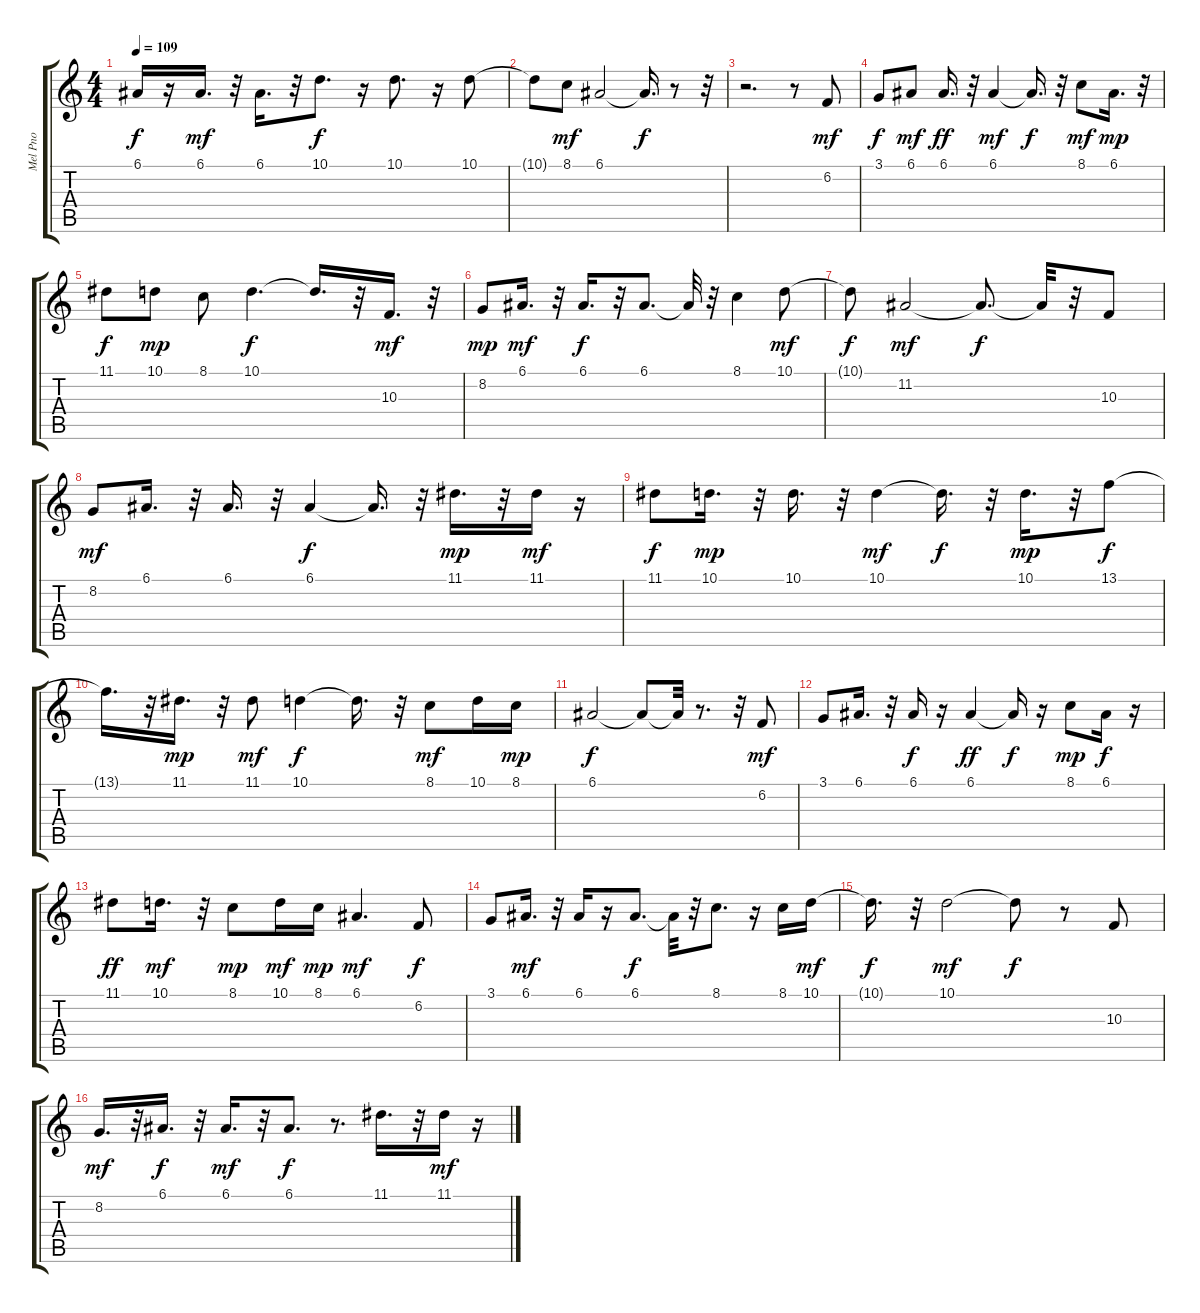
\track ("Mel Pno" "Mel Pno") {instrument flute}
\staff {score tabs}
\tuning (E4 B3 G3 D3 A2 E2) {hide}
\ts (4 4)
\tempo 109
\clef g2
\ks c
6.1{t}.16{dy f} r.16 6.1.16{d dy mf} r.32 6.1.16{d} r.32 10.1.8{d dy f} r.16 10.1.8{d} r.16 10.1.8 |
10.1{t}.8 8.1.8{dy mf} 6.1.2 6.1{t}.16{d dy f} r.8 r.32 |
r.2{d} r.8 6.2.8{dy mf} |
3.1.8{dy f} 6.1.8{dy mf} 6.1.16{d dy ff} r.32 6.1.4{dy mf} 6.1{t}.16{d dy f} r.32 8.1.8{dy mf} 6.1.16{d dy mp} r.32 |
11.1.8{dy f} 10.1.8{dy mp} 8.1.8 10.1.4{d dy f} 10.1{t}.16{d} r.32 10.3.16{d dy mf} r.32 |
8.2.8{dy mp} 6.1.16{d dy mf} r.32 6.1.16{d dy f} r.32 6.1.8{d} 6.1{t}.32 r.32 8.1.4 10.1.8{dy mf} |
10.1{t}.8{dy f} 11.2.2{dy mf} 11.2{t}.8{d dy f} 11.2{t}.32 r.32 10.3.8 |
8.2.8{dy mf} 6.1.16{d} r.32 6.1.16{d} r.32 6.1.4{dy f} 6.1{t}.16{d} r.32 11.1.16{d dy mp} r.32 11.1.16{dy mf} r.16 |
11.1.8{dy f} 10.1.16{d dy mp} r.32 10.1.16{d} r.32 10.1.4{dy mf} 10.1{t}.16{d dy f} r.32 10.1.16{d dy mp} r.32 13.1.8{dy f} |
13.1{t}.16{d} r.32 11.1.16{d dy mp} r.32 11.1.8{dy mf} 10.1.4{dy f} 10.1{t}.16{d} r.32 8.1.8{dy mf} 10.1.16 8.1.16{dy mp} |
6.1.2{dy f} 6.1{t}.8 6.1{t}.32 r.8{d} r.32 6.2.8{dy mf} |
3.1.8 6.1.16{d} r.32 6.1.16{dy f} r.16 6.1.4{dy ff} 6.1{t}.16{dy f} r.16 8.1.8{dy mp} 6.1.16{dy f} r.16 |
11.1.8{dy ff} 10.1.16{d dy mf} r.32 8.1.8{dy mp} 10.1.16{dy mf} 8.1.16{dy mp} 6.1.4{d dy mf} 6.2.8{dy f} |
3.1.8 6.1.16{d dy mf} r.32 6.1.16 r.16 6.1.8{d dy f} 6.1{t}.32 r.32 8.1.8{d} r.16 8.1.16 10.1.16{dy mf} |
10.1{t}.16{d dy f} r.32 10.1.2{dy mf} 10.1{t}.8{dy f} r.8 10.3.8 |
8.2.16{d dy mf} r.32 6.1.16{d dy f} r.32 6.1.16{d dy mf} r.32 6.1.8{d dy f} r.8{d} 11.1.16{d} r.32 11.1.16{dy mf} r.16
